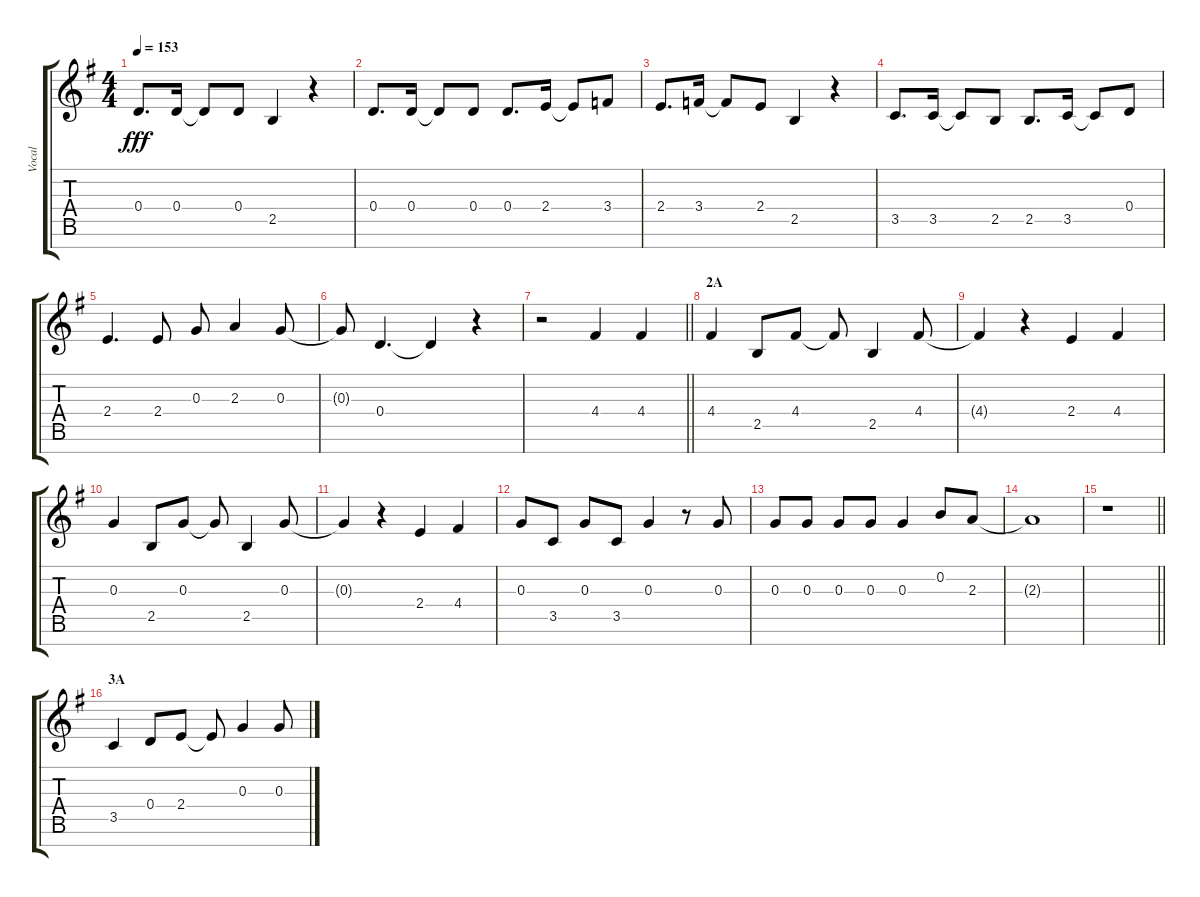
\track ("Vocal" "Vocal") {instrument voiceoohs}
\staff {score tabs}
\tuning (E5 B4 G4 D4 A3 E3 B2) {hide}
\ts (4 4)
\tempo 153
\clef g2
\ks g
0.4.8{d dy fff} 0.4.16 0.4{t}.8 0.4.8 2.5.4 r.4 |
0.4.8{d} 0.4.16 0.4{t}.8 0.4.8 0.4.8{d} 2.4.16 2.4{t}.8 3.4.8 |
2.4.8{d} 3.4.16 3.4{t}.8 2.4.8 2.5.4 r.4 |
3.5.8{d} 3.5.16 3.5{t}.8 2.5.8 2.5.8{d} 3.5.16 3.5{t}.8 0.4.8 |
2.4.4{d} 2.4.8 0.3.8 2.3.4 0.3.8 |
0.3{t}.8 0.4.4{d} 0.4{t}.4 r.4 |
\barLineRight lightlight
r.2 4.4.4 4.4.4 |
\section ("" "2A")
4.4.4 2.5.8 4.4.8 4.4{t}.8 2.5.4 4.4.8 |
4.4{t}.4 r.4 2.4.4 4.4.4 |
0.3.4 2.5.8 0.3.8 0.3{t}.8 2.5.4 0.3.8 |
0.3{t}.4 r.4 2.4.4 4.4.4 |
0.3.8 3.5.8 0.3.8 3.5.8 0.3.4 r.8 0.3.8 |
0.3.8 0.3.8 0.3.8 0.3.8 0.3.4 0.2.8 2.3.8 |
2.3{t}.1 |
\barLineRight lightlight
r.1 |
\section ("" "3A")
3.5.4 0.4.8 2.4.8 2.4{t}.8 0.3.4 0.3.8
